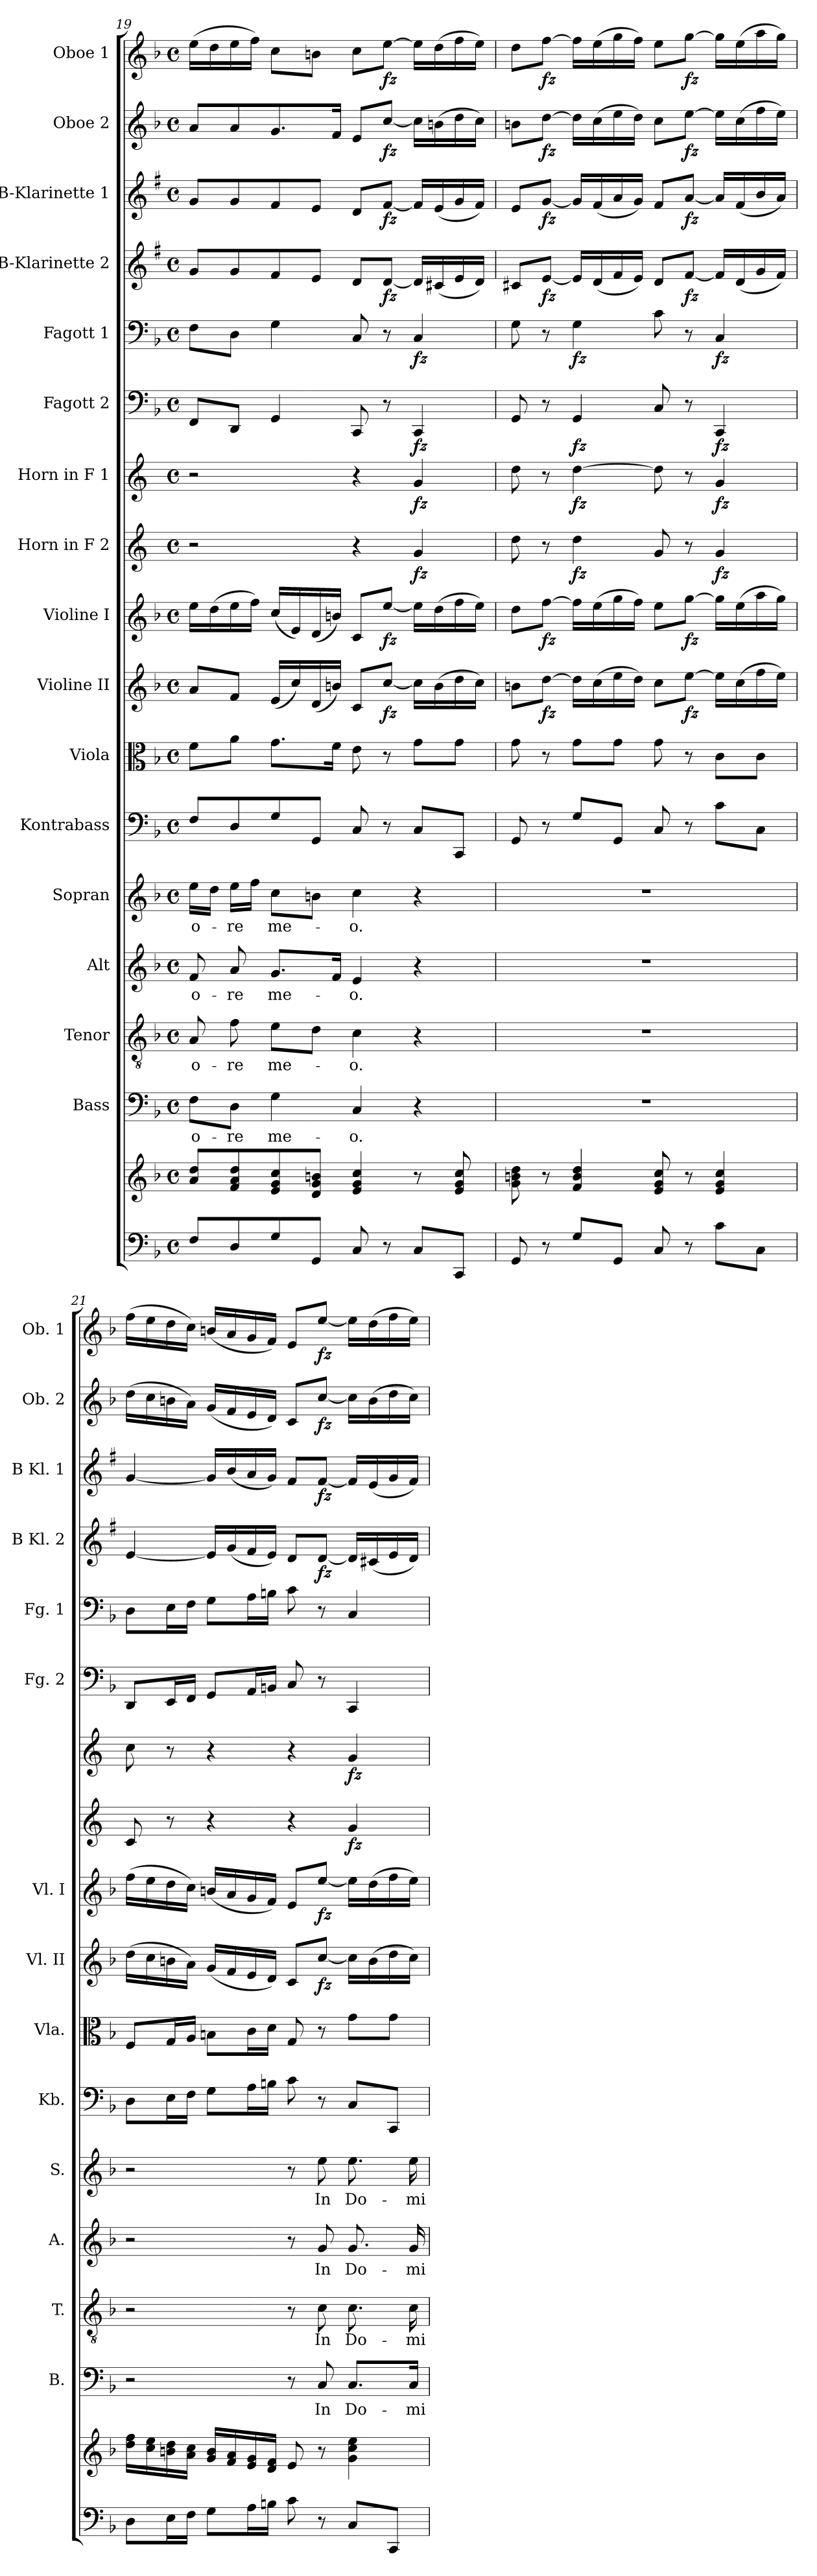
**kern	**kern	**kern	**text	**kern	**text	**kern	**text	**kern	**text	**kern	**kern	**kern	**dynam	**kern	**dynam	**kern	**dynam	**kern	**dynam	**kern	**dynam	**kern	**dynam	**kern	**dynam	**kern	**dynam	**kern	**dynam	**kern	**dynam
*part17	*part17	*part16	*part16	*part15	*part15	*part14	*part14	*part13	*part13	*part12	*part11	*part10	*part10	*part9	*part9	*part8	*part8	*part7	*part7	*part6	*part6	*part5	*part5	*part4	*part4	*part3	*part3	*part2	*part2	*part1	*part1
*staff18	*staff17	*staff16	*staff16	*staff15	*staff15	*staff14	*staff14	*staff13	*staff13	*staff12	*staff11	*staff10	*staff10	*staff9	*staff9	*staff8	*staff8	*staff7	*staff7	*staff6	*staff6	*staff5	*staff5	*staff4	*staff4	*staff3	*staff3	*staff2	*staff2	*staff1	*staff1
*	*	*I"Bass	*	*I"Tenor	*	*I"Alt	*	*I"Sopran	*	*I"Kontrabass	*I"Viola	*I"Violine II	*	*I"Violine I	*	*I"Horn in F 2	*	*I"Horn in F 1	*	*I"Fagott 2	*	*I"Fagott 1	*	*I"B-Klarinette 2	*	*I"B-Klarinette 1	*	*I"Oboe 2	*	*I"Oboe 1	*
*	*	*I'B.	*	*I'T.	*	*I'A.	*	*I'S.	*	*I'Kb.	*I'Vla.	*I'Vl. II	*	*I'Vl. I	*	*	*	*	*	*I'Fg. 2	*	*I'Fg. 1	*	*I'B Kl. 2	*	*I'B Kl. 1	*	*I'Ob. 2	*	*I'Ob. 1	*
*clefF4	*clefG2	*clefF4	*	*clefGv2	*	*clefG2	*	*clefG2	*	*clefF4	*clefC3	*clefG2	*	*clefG2	*	*clefG2	*	*clefG2	*	*clefF4	*	*clefF4	*	*clefG2	*	*clefG2	*	*clefG2	*	*clefG2	*
*	*	*	*	*	*	*	*	*	*	*ITrd7c12	*	*	*	*	*	*ITrd4c7	*	*ITrd4c7	*	*	*	*	*	*ITrd1c2	*	*ITrd1c2	*	*	*	*	*
*k[b-]	*k[b-]	*k[b-]	*	*k[b-]	*	*k[b-]	*	*k[b-]	*	*k[b-]	*k[b-]	*k[b-]	*	*k[b-]	*	*k[b-]	*	*k[b-]	*	*k[b-]	*	*k[b-]	*	*k[b-]	*	*k[b-]	*	*k[b-]	*	*k[b-]	*
*F:	*F:	*F:	*	*F:	*	*F:	*	*F:	*	*F:	*F:	*F:	*	*F:	*	*F:	*	*F:	*	*F:	*	*F:	*	*F:	*	*F:	*	*F:	*	*F:	*
*M4/4	*M4/4	*M4/4	*	*M4/4	*	*M4/4	*	*M4/4	*	*M4/4	*M4/4	*M4/4	*	*M4/4	*	*M4/4	*	*M4/4	*	*M4/4	*	*M4/4	*	*M4/4	*	*M4/4	*	*M4/4	*	*M4/4	*
*met(c)	*met(c)	*met(c)	*	*met(c)	*	*met(c)	*	*met(c)	*	*met(c)	*met(c)	*met(c)	*	*met(c)	*	*met(c)	*	*met(c)	*	*met(c)	*	*met(c)	*	*met(c)	*	*met(c)	*	*met(c)	*	*met(c)	*
=19	=19	=19	=19	=19	=19	=19	=19	=19	=19	=19	=19	=19	=19	=19	=19	=19	=19	=19	=19	=19	=19	=19	=19	=19	=19	=19	=19	=19	=19	=19	=19
!	!	!	!LO:LY:b	!	!LO:LY:b	!	!LO:LY:b	!	!LO:LY:b	!	!	!	!	!	!	!	!	!	!	!	!	!	!	!	!	!	!	!	!	!	!
8F/L	8a/ 8dd/L	8F\L	o-	8A/	o-	8f/	o-	16ee\LL	o-	8FF/L	8f\L	8a/L	.	16ee\LL	.	2r	.	2r	.	8FF/L	.	8F\L	.	8f/L	.	8f/L	.	8a/L	.	(>16ee\LL	.
.	.	.	.	.	.	.	.	16dd\JJ	.	.	.	.	.	(>16dd\	.	.	.	.	.	.	.	.	.	.	.	.	.	.	.	16dd\	.
!	!	!	!LO:LY:b	!	!LO:LY:b	!	!LO:LY:b	!	!LO:LY:b	!	!	!	!	!	!	!	!	!	!	!	!	!	!	!	!	!	!	!	!	!	!
8D/	8f/ 8a/ 8dd/	8D\J	-re	8f\	-re	8a/	-re	16ee\LL	-re	8DD/	8a\J	8f/J	.	16ee\	.	.	.	.	.	8DD/J	.	8D\J	.	8f/	.	8f/	.	8a/	.	16ee\	.
.	.	.	.	.	.	.	.	16ff\JJ	.	.	.	.	.	16ff\JJ)	.	.	.	.	.	.	.	.	.	.	.	.	.	.	.	16ff\JJ)	.
!	!	!	!LO:LY:b	!	!LO:LY:b	!	!LO:LY:b	!	!LO:LY:b	!	!	!	!	!	!	!	!	!	!	!	!	!	!	!	!	!	!	!	!	!	!
8G/	8e/ 8g/ 8cc/	4G\	me-	8e\L	me-	8.g/L	me-	8cc\L	me-	8GG/	8.g\L	(<16e/LL	.	(<16cc/LL	.	.	.	.	.	4GG/	.	4G\	.	8e/	.	8e/	.	8.g/	.	8cc\L	.
.	.	.	.	.	.	.	.	.	.	.	.	16cc/)	.	16e/)	.	.	.	.	.	.	.	.	.	.	.	.	.	.	.	.	.
8GG/J	8d/ 8g/ 8bn/J	.	.	8d\J	.	.	.	8bn\J	.	8GGG/J	.	(<16d/	.	(<16d/	.	.	.	.	.	.	.	.	.	8d/J	.	8d/J	.	.	.	8bn\J	.
.	.	.	.	.	.	16f/Jk	.	.	.	.	16f\Jk	16bn/JJ)	.	16bn/JJ)	.	.	.	.	.	.	.	.	.	.	.	.	.	16f/Jk	.	.	.
!	!	!	!LO:LY:b	!	!LO:LY:b	!	!LO:LY:b	!	!LO:LY:b	!	!	!	!	!	!	!	!	!	!	!	!	!	!	!	!	!	!	!	!	!	!
8C/	4e/ 4g/ 4cc/	4C/	-o.	4c\	-o.	4e/	-o.	4cc\	-o.	8CC/	8e\	8c/L	.	8c/L	.	4r	.	4r	.	8CC/	.	8C/	.	8c/L	.	8c/L	.	8e/L	.	8cc\L	.
!	!	!	!	!	!	!	!	!	!	!	!	!	!LO:DY:b	!	!LO:DY:b	!	!	!	!	!	!	!	!	!	!LO:DY:b	!	!LO:DY:b	!	!LO:DY:b	!	!LO:DY:b
8r	.	.	.	.	.	.	.	.	.	8r	8r	[8cc/J	fz	[8ee/J	fz	.	.	.	.	8r	.	8r	.	[8c/J	fz	[8e/J	fz	[8cc/J	fz	[8ee\J	fz
!	!	!	!	!	!	!	!	!	!	!	!	!	!	!	!	!	!LO:DY:b	!	!LO:DY:b	!	!LO:DY:b	!	!LO:DY:b	!	!	!	!	!	!	!	!
8C/L	8r	4r	.	4r	.	4r	.	4r	.	8CC/L	8g\L	16cc\LL]	.	16ee\LL]	.	4c/	fz	4c/	fz	4CC/	fz	4C/	fz	16c/LL]	.	16e/LL]	.	16cc\LL]	.	16ee\LL]	.
.	.	.	.	.	.	.	.	.	.	.	.	(>16b\	.	(>16dd\	.	.	.	.	.	.	.	.	.	(<16Bn/	.	(<16d/	.	(>16bn\	.	(>16dd\	.
8CC/J	8e/ 8g/ 8cc/	.	.	.	.	.	.	.	.	8CCC/J	8g\J	16dd\	.	16ff\	.	.	.	.	.	.	.	.	.	16d/	.	16f/	.	16dd\	.	16ff\	.
.	.	.	.	.	.	.	.	.	.	.	.	16cc\JJ)	.	16ee\JJ)	.	.	.	.	.	.	.	.	.	16c/JJ)	.	16e/JJ)	.	16cc\JJ)	.	16ee\JJ)	.
=20	=20	=20	=20	=20	=20	=20	=20	=20	=20	=20	=20	=20	=20	=20	=20	=20	=20	=20	=20	=20	=20	=20	=20	=20	=20	=20	=20	=20	=20	=20	=20
8GG/	8g\ 8bn\ 8dd\	1r	.	1r	.	1r	.	1r	.	8GGG/	8g\	8bn\L	.	8dd\L	.	8g\	.	8g\	.	8GG/	.	8G\	.	8Bn/L	.	8d/L	.	8bn\L	.	8dd\L	.
!	!	!	!	!	!	!	!	!	!	!	!	!	!LO:DY:b	!	!LO:DY:b	!	!	!	!	!	!	!	!	!	!LO:DY:b	!	!LO:DY:b	!	!LO:DY:b	!	!LO:DY:b
8r	8r	.	.	.	.	.	.	.	.	8r	8r	[8dd\J	fz	[8ff\J	fz	8r	.	8r	.	8r	.	8r	.	[8d/J	fz	[8f/J	fz	[8dd\J	fz	[8ff\J	fz
!	!	!	!	!	!	!	!	!	!	!	!	!	!	!	!	!	!LO:DY:b	!	!LO:DY:b	!	!LO:DY:b	!	!LO:DY:b	!	!	!	!	!	!	!	!
8G/L	4f/ 4b/ 4dd/	.	.	.	.	.	.	.	.	8GG/L	8g\L	16dd\LL]	.	16ff\LL]	.	4g\	fz	[4g\	fz	4GG/	fz	4G\	fz	16d/LL]	.	16f/LL]	.	16dd\LL]	.	16ff\LL]	.
.	.	.	.	.	.	.	.	.	.	.	.	(>16cc\	.	(>16ee\	.	.	.	.	.	.	.	.	.	(<16c/	.	(<16e/	.	(>16cc\	.	(>16ee\	.
8GG/J	.	.	.	.	.	.	.	.	.	8GGG/J	8g\J	16ee\	.	16gg\	.	.	.	.	.	.	.	.	.	16e/	.	16g/	.	16ee\	.	16gg\	.
.	.	.	.	.	.	.	.	.	.	.	.	16dd\JJ)	.	16ff\JJ)	.	.	.	.	.	.	.	.	.	16d/JJ)	.	16f/JJ)	.	16dd\JJ)	.	16ff\JJ)	.
8C/	8e/ 8g/ 8cc/	.	.	.	.	.	.	.	.	8CC/	8g\	8cc\L	.	8ee\L	.	8c/	.	8g\]	.	8C/	.	8c\	.	8c/L	.	8e/L	.	8cc\L	.	8ee\L	.
!	!	!	!	!	!	!	!	!	!	!	!	!	!LO:DY:b	!	!LO:DY:b	!	!	!	!	!	!	!	!	!	!LO:DY:b	!	!LO:DY:b	!	!LO:DY:b	!	!LO:DY:b
8r	8r	.	.	.	.	.	.	.	.	8r	8r	[8ee\J	fz	[8gg\J	fz	8r	.	8r	.	8r	.	8r	.	[8e/J	fz	[8g/J	fz	[8ee\J	fz	[8gg\J	fz
!	!	!	!	!	!	!	!	!	!	!	!	!	!	!	!	!	!LO:DY:b	!	!LO:DY:b	!	!LO:DY:b	!	!LO:DY:b	!	!	!	!	!	!	!	!
8c\L	4e/ 4g/ 4cc/	.	.	.	.	.	.	.	.	8C\L	8c\L	16ee\LL]	.	16gg\LL]	.	4c/	fz	4c/	fz	4CC/	fz	4C/	fz	16e/LL]	.	16g/LL]	.	16ee\LL]	.	16gg\LL]	.
.	.	.	.	.	.	.	.	.	.	.	.	(>16cc\	.	(>16ee\	.	.	.	.	.	.	.	.	.	(<16c/	.	(<16e/	.	(>16cc\	.	(>16ee\	.
8C\J	.	.	.	.	.	.	.	.	.	8CC\J	8c\J	16ff\	.	16aa\	.	.	.	.	.	.	.	.	.	16f/	.	16a/	.	16ff\	.	16aa\	.
.	.	.	.	.	.	.	.	.	.	.	.	16ee\JJ)	.	16gg\JJ)	.	.	.	.	.	.	.	.	.	16e/JJ)	.	16g/JJ)	.	16ee\JJ)	.	16gg\JJ)	.
=21	=21	=21	=21	=21	=21	=21	=21	=21	=21	=21	=21	=21	=21	=21	=21	=21	=21	=21	=21	=21	=21	=21	=21	=21	=21	=21	=21	=21	=21	=21	=21
8D\L	16dd\ 16ff\LL	2r	.	2r	.	2r	.	2r	.	8DD\L	8F/L	(>16dd\LL	.	(>16ff\LL	.	8F/	.	8f\	.	8DD/L	.	8D\L	.	[4d/	.	[4f/	.	(>16dd\LL	.	(>16ff\LL	.
.	16cc\ 16ee\	.	.	.	.	.	.	.	.	.	.	16cc\	.	16ee\	.	.	.	.	.	.	.	.	.	.	.	.	.	16cc\	.	16ee\	.
16E\L	16bn\ 16dd\	.	.	.	.	.	.	.	.	16EE\L	16G/L	16bn\	.	16dd\	.	8r	.	8r	.	16EE/L	.	16E\L	.	.	.	.	.	16bn\	.	16dd\	.
16F\JJ	16a\ 16cc\JJ	.	.	.	.	.	.	.	.	16FF\JJ	16A/JJ	16a\JJ)	.	16cc\JJ)	.	.	.	.	.	16FF/JJ	.	16F\JJ	.	.	.	.	.	16a\JJ)	.	16cc\JJ)	.
8G\L	16g/ 16b/LL	.	.	.	.	.	.	.	.	8GG\L	8Bn\L	(<16g/LL	.	(<16bn/LL	.	4r	.	4r	.	8GG/L	.	8G\L	.	16d/LL]	.	16f/LL]	.	(<16g/LL	.	(<16bn/LL	.
.	16f/ 16a/	.	.	.	.	.	.	.	.	.	.	16f/	.	16a/	.	.	.	.	.	.	.	.	.	(<16f/	.	(<16a/	.	16f/	.	16a/	.
16A\L	16e/ 16g/	.	.	.	.	.	.	.	.	16AA\L	16c\L	16e/	.	16g/	.	.	.	.	.	16AA/L	.	16A\L	.	16e/	.	16g/	.	16e/	.	16g/	.
16Bn\JJ	16d/ 16f/JJ	.	.	.	.	.	.	.	.	16BBn\JJ	16d\JJ	16d/JJ)	.	16f/JJ)	.	.	.	.	.	16BBn/JJ	.	16Bn\JJ	.	16d/JJ)	.	16f/JJ)	.	16d/JJ)	.	16f/JJ)	.
8c\	8e/	8r	.	8r	.	8r	.	8r	.	8C\	8G/	8c/L	.	8e/L	.	4r	.	4r	.	8C/	.	8c\	.	8c/L	.	8e/L	.	8c/L	.	8e/L	.
!	!	!	!LO:LY:b	!	!LO:LY:b	!	!LO:LY:b	!	!LO:LY:b	!	!	!	!LO:DY:b	!	!LO:DY:b	!	!	!	!	!	!	!	!	!	!LO:DY:b	!	!LO:DY:b	!	!LO:DY:b	!	!LO:DY:b
8r	8r	8C/	In	8c\	In	8g/	In	8ee\	In	8r	8r	[8cc/J	fz	[8ee/J	fz	.	.	.	.	8r	.	8r	.	[8c/J	fz	[8e/J	fz	[8cc/J	fz	[8ee/J	fz
!	!	!	!LO:LY:b	!	!LO:LY:b	!	!LO:LY:b	!	!LO:LY:b	!	!	!	!	!	!	!	!LO:DY:b	!	!LO:DY:b	!	!	!	!	!	!	!	!	!	!	!	!
8C/L	4g\ 4cc\ 4ee\	8.C/L	Do-	8.c\	Do-	8.g/	Do-	8.ee\	Do-	8CC/L	8g\L	16cc\LL]	.	16ee\LL]	.	4c/	fz	4c/	fz	4CC/	.	4C/	.	16c/LL]	.	16e/LL]	.	16cc\LL]	.	16ee\LL]	.
.	.	.	.	.	.	.	.	.	.	.	.	(>16b\	.	(>16dd\	.	.	.	.	.	.	.	.	.	(<16Bn/	.	(<16d/	.	(>16b\	.	(>16dd\	.
8CC/J	.	.	.	.	.	.	.	.	.	8CCC/J	8g\J	16dd\	.	16ff\	.	.	.	.	.	.	.	.	.	16d/	.	16f/	.	16dd\	.	16ff\	.
!	!	!	!LO:LY:b	!	!LO:LY:b	!	!LO:LY:b	!	!LO:LY:b	!	!	!	!	!	!	!	!	!	!	!	!	!	!	!	!	!	!	!	!	!	!
.	.	16C/Jk	-mi-	16c\	-mi-	16g/	-mi-	16ee\	-mi-	.	.	16cc\JJ)	.	16ee\JJ)	.	.	.	.	.	.	.	.	.	16c/JJ)	.	16e/JJ)	.	16cc\JJ)	.	16ee\JJ)	.
=	=	=	=	=	=	=	=	=	=	=	=	=	=	=	=	=	=	=	=	=	=	=	=	=	=	=	=	=	=	=	=
*-	*-	*-	*-	*-	*-	*-	*-	*-	*-	*-	*-	*-	*-	*-	*-	*-	*-	*-	*-	*-	*-	*-	*-	*-	*-	*-	*-	*-	*-	*-	*-
